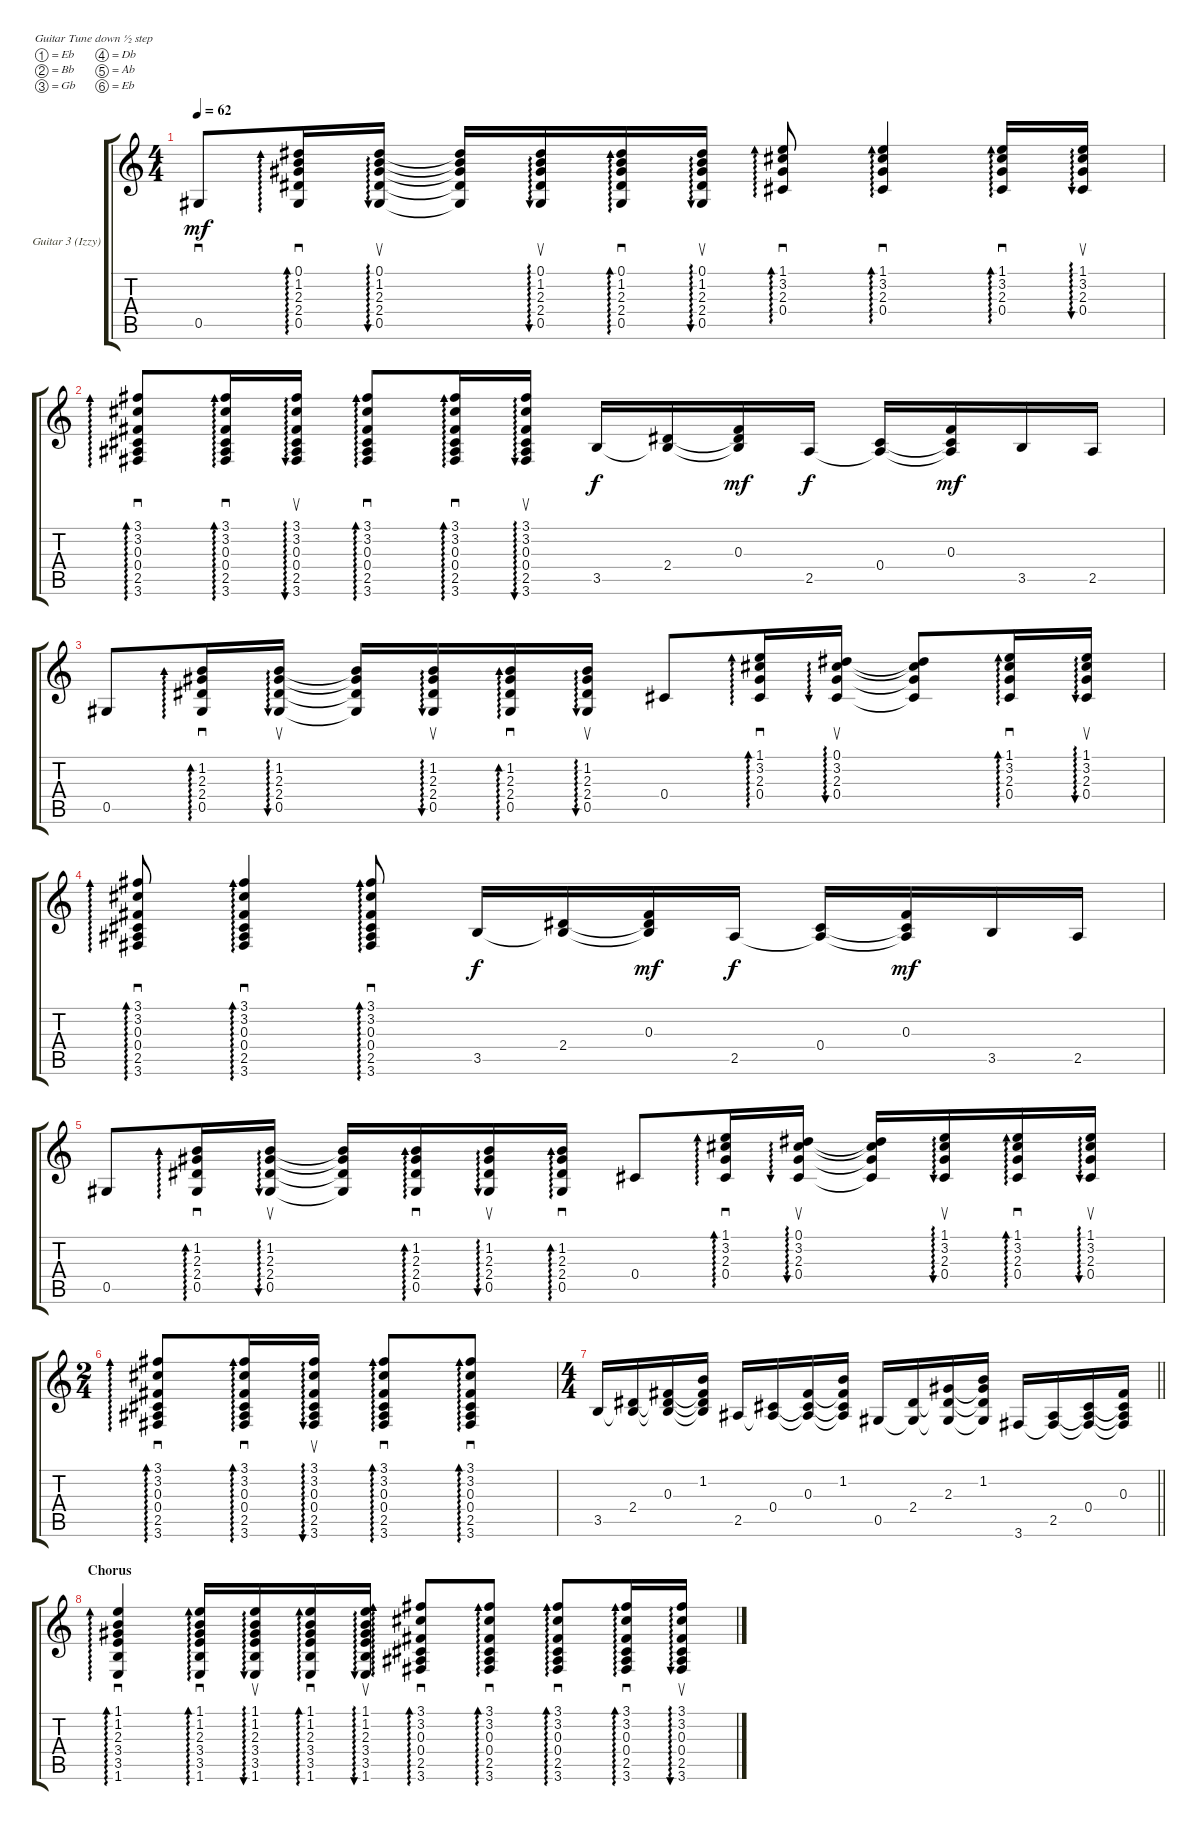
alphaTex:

\multiTrackTrackNamePolicy allsystems
\firstSystemTrackNameMode fullname
\firstSystemTrackNameOrientation horizontal
\otherSystemsTrackNameOrientation horizontal
\chordDiagramsInScore
\track ("Guitar 3 (Izzy)" "E-Gt") {multiBarRest instrument electricguitarjazz}
\staff {score tabs}
\tuning (Eb4 Bb3 Gb3 Db3 Ab2 Eb2)
\ts (4 4)
\tempo 62
\clef g2
\ks c
0.5.8{sd dy mf} (0.1 1.2 2.3 2.4 0.5).16{sd ad 0} (0.1 1.2 2.3 2.4 0.5).16{su au 0} (0.1{t} 1.2{t} 2.3{t} 2.4{t} 0.5{t}).16 (0.1 1.2 2.3 2.4 0.5).16{su au 0} (0.1 1.2 2.3 2.4 0.5).16{sd ad 0} (0.1 1.2 2.3 2.4 0.5).16{su au 0} (1.1 3.2 2.3 0.4).8{sd ad 0} (1.1 3.2 2.3 0.4).4{sd ad 0} (1.1 3.2 2.3 0.4).16{sd ad 0} (1.1 3.2 2.3 0.4).16{su au 0} |
(3.1 3.2 0.3 0.4 2.5 3.6).8{sd ad 0} (3.1 3.2 0.3 0.4 2.5 3.6).16{sd ad 0} (3.1 3.2 0.3 0.4 2.5 3.6).16{su au 0} (3.1 3.2 0.3 0.4 2.5 3.6).8{sd ad 0} (3.1 3.2 0.3 0.4 2.5 3.6).16{sd ad 0} (3.1 3.2 0.3 0.4 2.5 3.6).16{su au 0} 3.5.16{dy f} (2.4 3.5{t}).16 (0.3 3.5{t} 2.4{t}).16{dy mf} 2.5.16{dy f} (0.4 2.5{t}).16 (0.3 0.4{t} 2.5{t}).16{dy mf} 3.5.16 2.5.16 |
0.5.8 (1.2 2.3 2.4 0.5).16{sd ad 0} (1.2 2.3 2.4 0.5).16{su au 0} (1.2{t} 2.3{t} 2.4{t} 0.5{t}).16 (1.2 2.3 2.4 0.5).16{su au 0} (1.2 2.3 2.4 0.5).16{sd ad 0} (1.2 2.3 2.4 0.5).16{su au 0} 0.4.8 (1.1 3.2 2.3 0.4).16{sd ad 0} (0.1 3.2 2.3 0.4).16{su au 0} (0.1{t} 3.2{t} 2.3{t} 0.4{t}).8 (1.1 3.2 2.3 0.4).16{sd ad 0} (1.1 3.2 2.3 0.4).16{su au 0} |
(3.1 3.2 0.3 0.4 2.5 3.6).8{sd ad 0} (3.1 3.2 0.3 0.4 2.5 3.6).4{sd ad 0} (3.1 3.2 0.3 0.4 2.5 3.6).8{sd ad 0} 3.5.16{dy f} (2.4 3.5{t}).16 (0.3 2.4{t} 3.5{t}).16{dy mf} 2.5.16{dy f} (0.4 2.5{t}).16 (0.3 2.5{t} 0.4{t}).16{dy mf} 3.5.16 2.5.16 |
0.5.8 (1.2 2.3 2.4 0.5).16{sd ad 0} (1.2 2.3 2.4 0.5).16{su au 0} (1.2{t} 2.3{t} 2.4{t} 0.5{t}).16 (1.2 2.3 2.4 0.5).16{sd ad 0} (1.2 2.3 2.4 0.5).16{su au 0} (1.2 2.3 2.4 0.5).16{sd ad 0} 0.4.8 (1.1 3.2 2.3 0.4).16{sd ad 0} (0.1 3.2 2.3 0.4).16{su au 0} (0.1{t} 3.2{t} 2.3{t} 0.4{t}).16 (1.1 3.2 2.3 0.4).16{su au 0} (1.1 3.2 2.3 0.4).16{sd ad 0} (1.1 3.2 2.3 0.4).16{su au 0} |
\ts (2 4)
(3.1 3.2 0.3 0.4 2.5 3.6).8{sd ad 0} (3.1 3.2 0.3 0.4 2.5 3.6).16{sd ad 0} (3.1 3.2 0.3 0.4 2.5 3.6).16{su au 0} (3.1 3.2 0.3 0.4 2.5 3.6).8{sd ad 0} (3.1 3.2 0.3 0.4 2.5 3.6).8{sd ad 0} |
\ts (4 4)
\barLineRight lightlight
3.5.16 (2.4 3.5{t}).16 (0.3 3.5{t} 2.4{t}).16 (1.2 3.5{t} 2.4{t} 0.3{t}).16 2.5.16 (0.4 2.5{t}).16 (0.3 0.4{t} 2.5{t}).16 (1.2 0.3{t} 0.4{t} 2.5{t}).16 0.5.16 (2.4 0.5{t}).16 (2.3 0.5{t} 2.4{t}).16 (1.2 0.5{t} 2.4{t} 2.3{t}).16 3.6.16 (2.5 3.6{t}).16 (0.4 3.6{t} 2.5{t}).16 (0.3 3.6{t} 2.5{t} 0.4{t}).16 |
\section ("" "Chorus")
(1.1 1.2 2.3 3.4 3.5 1.6).4{sd ad 0} (1.1 1.2 2.3 3.4 3.5 1.6).16{sd ad 0} (1.1 1.2 2.3 3.4 3.5 1.6).16{su au 0} (1.1 1.2 2.3 3.4 3.5 1.6).16{sd ad 0} (1.1 1.2 2.3 3.4 3.5 1.6).16{su au 0} (3.1 3.2 0.3 0.4 2.5 3.6).8{sd ad 0} (3.1 3.2 0.3 0.4 2.5 3.6).8{sd ad 0} (3.1 3.2 0.3 0.4 2.5 3.6).8{sd ad 0} (3.1 3.2 0.3 0.4 2.5 3.6).16{sd ad 0} (3.1 3.2 0.3 0.4 2.5 3.6).16{su au 0}
